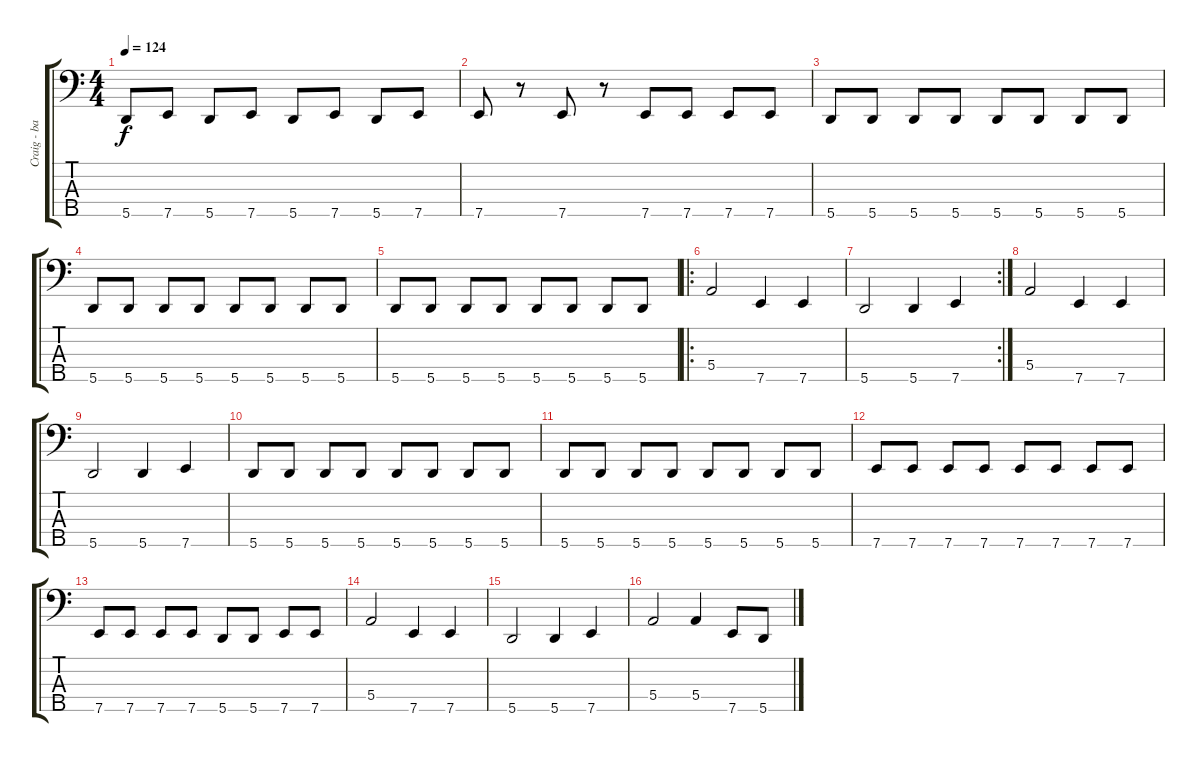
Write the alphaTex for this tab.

\track ("Craig - bass" "Craig - ba") {instrument electricbasspick}
\staff {score tabs}
\tuning (Gb2 D2 A1 E1 A0) {hide}
\ts (4 4)
\tempo 124
\clef f4
\ks c
5.5.8{dy f} 7.5.8 5.5.8 7.5.8 5.5.8 7.5.8 5.5.8 7.5.8 |
7.5.8 r.8 7.5.8 r.8 7.5.8 7.5.8 7.5.8 7.5.8 |
5.5.8 5.5.8 5.5.8 5.5.8 5.5.8 5.5.8 5.5.8 5.5.8 |
5.5.8 5.5.8 5.5.8 5.5.8 5.5.8 5.5.8 5.5.8 5.5.8 |
5.5.8 5.5.8 5.5.8 5.5.8 5.5.8 5.5.8 5.5.8 5.5.8 |
\ro
5.4.2 7.5.4 7.5.4 |
\rc 2
5.5.2 5.5.4 7.5.4 |
5.4.2 7.5.4 7.5.4 |
5.5.2 5.5.4 7.5.4 |
5.5.8 5.5.8 5.5.8 5.5.8 5.5.8 5.5.8 5.5.8 5.5.8 |
5.5.8 5.5.8 5.5.8 5.5.8 5.5.8 5.5.8 5.5.8 5.5.8 |
7.5.8 7.5.8 7.5.8 7.5.8 7.5.8 7.5.8 7.5.8 7.5.8 |
7.5.8 7.5.8 7.5.8 7.5.8 5.5.8 5.5.8 7.5.8 7.5.8 |
5.4.2 7.5.4 7.5.4 |
5.5.2 5.5.4 7.5.4 |
5.4.2 5.4.4 7.5.8 5.5.8
